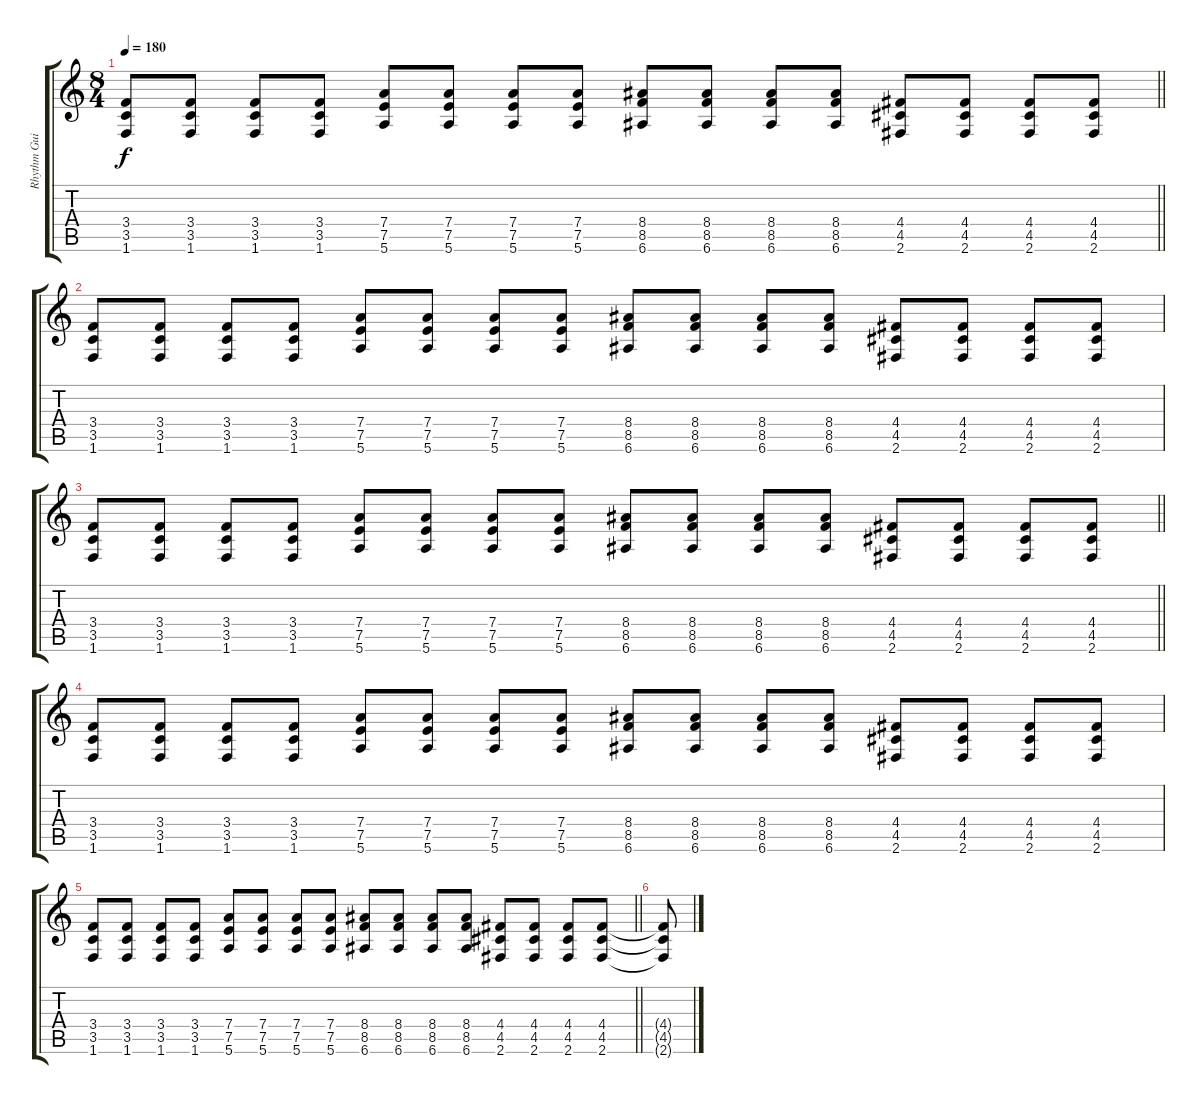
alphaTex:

\track ("Rhythm Guitar" "Rhythm Gui") {instrument distortionguitar}
\staff {score tabs}
\tuning (E4 B3 G3 D3 A2 E2) {hide}
\ts (8 4)
\tempo 180
\clef g2
\barLineRight lightlight
\ks c
(3.4 3.5 1.6).8{dy f} (3.4 3.5 1.6).8 (3.4 3.5 1.6).8 (3.4 3.5 1.6).8 (7.4 7.5 5.6).8 (7.4 7.5 5.6).8 (7.4 7.5 5.6).8 (7.4 7.5 5.6).8 (8.4 8.5 6.6).8 (8.4 8.5 6.6).8 (8.4 8.5 6.6).8 (8.4 8.5 6.6).8 (4.4 4.5 2.6).8 (4.4 4.5 2.6).8 (4.4 4.5 2.6).8 (4.4 4.5 2.6).8 |
(3.4 3.5 1.6).8 (3.4 3.5 1.6).8 (3.4 3.5 1.6).8 (3.4 3.5 1.6).8 (7.4 7.5 5.6).8 (7.4 7.5 5.6).8 (7.4 7.5 5.6).8 (7.4 7.5 5.6).8 (8.4 8.5 6.6).8 (8.4 8.5 6.6).8 (8.4 8.5 6.6).8 (8.4 8.5 6.6).8 (4.4 4.5 2.6).8 (4.4 4.5 2.6).8 (4.4 4.5 2.6).8 (4.4 4.5 2.6).8 |
\barLineRight lightlight
(3.4 3.5 1.6).8 (3.4 3.5 1.6).8 (3.4 3.5 1.6).8 (3.4 3.5 1.6).8 (7.4 7.5 5.6).8 (7.4 7.5 5.6).8 (7.4 7.5 5.6).8 (7.4 7.5 5.6).8 (8.4 8.5 6.6).8 (8.4 8.5 6.6).8 (8.4 8.5 6.6).8 (8.4 8.5 6.6).8 (4.4 4.5 2.6).8 (4.4 4.5 2.6).8 (4.4 4.5 2.6).8 (4.4 4.5 2.6).8 |
(3.4 3.5 1.6).8 (3.4 3.5 1.6).8 (3.4 3.5 1.6).8 (3.4 3.5 1.6).8 (7.4 7.5 5.6).8 (7.4 7.5 5.6).8 (7.4 7.5 5.6).8 (7.4 7.5 5.6).8 (8.4 8.5 6.6).8 (8.4 8.5 6.6).8 (8.4 8.5 6.6).8 (8.4 8.5 6.6).8 (4.4 4.5 2.6).8 (4.4 4.5 2.6).8 (4.4 4.5 2.6).8 (4.4 4.5 2.6).8 |
\barLineRight lightlight
(3.4 3.5 1.6).8 (3.4 3.5 1.6).8 (3.4 3.5 1.6).8 (3.4 3.5 1.6).8 (7.4 7.5 5.6).8 (7.4 7.5 5.6).8 (7.4 7.5 5.6).8 (7.4 7.5 5.6).8 (8.4 8.5 6.6).8 (8.4 8.5 6.6).8 (8.4 8.5 6.6).8 (8.4 8.5 6.6).8 (4.4 4.5 2.6).8 (4.4 4.5 2.6).8 (4.4 4.5 2.6).8 (4.4 4.5 2.6).8 |
(4.4{t} 4.5{t} 2.6{t}).8
